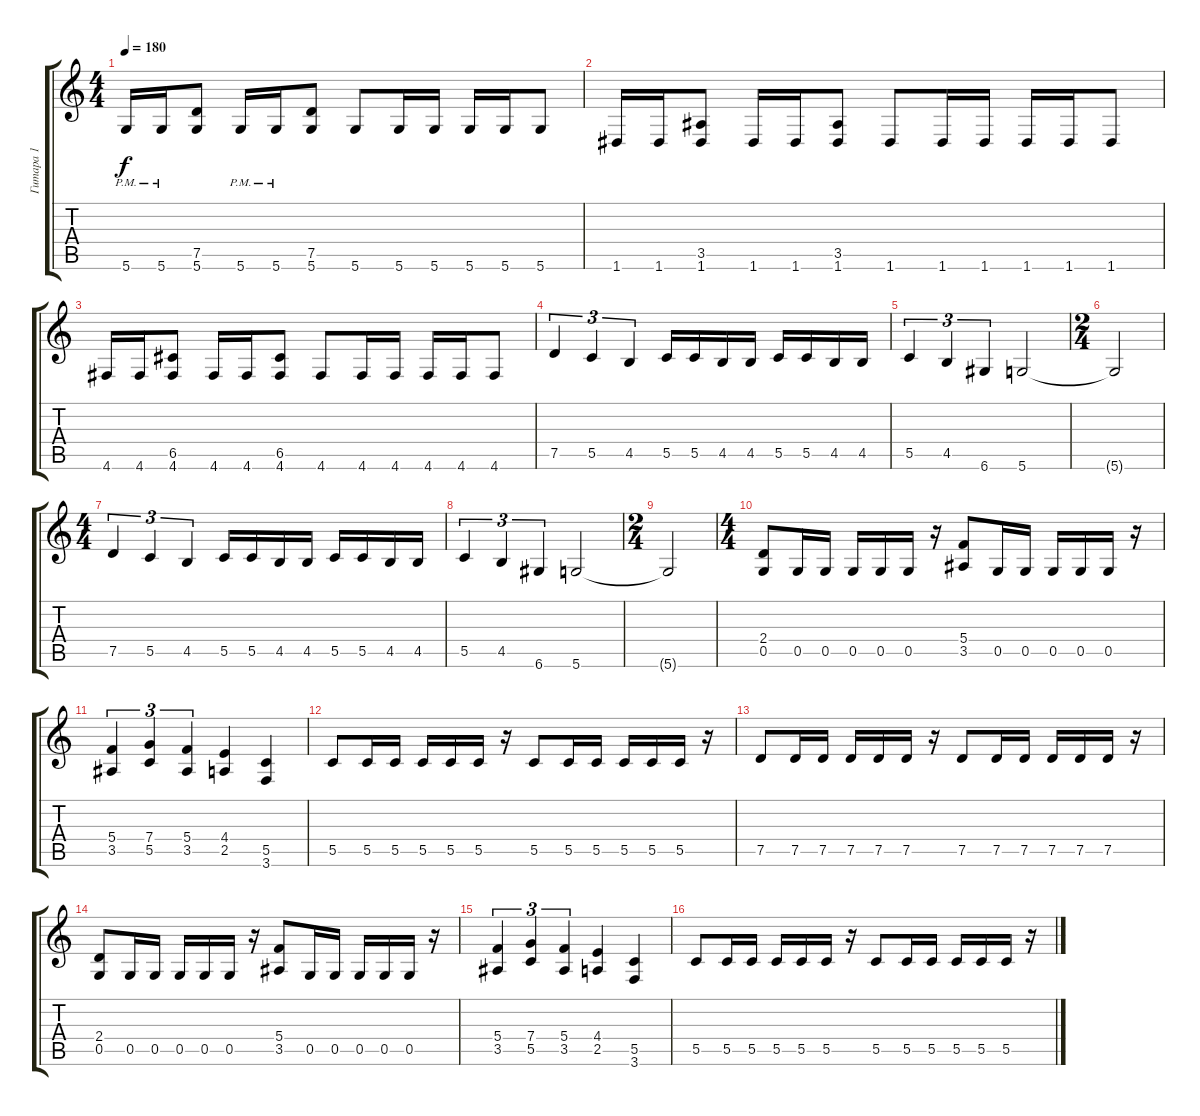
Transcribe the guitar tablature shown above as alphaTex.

\track ("Гитара 1" "Гитара 1") {instrument distortionguitar}
\staff {score tabs}
\tuning (D4 A3 F3 C3 G2 D2) {hide}
\ts (4 4)
\tempo 180
\clef g2
\ks c
5.6{pm}.16{dy f} 5.6{pm}.16 (7.5 5.6).8 5.6{pm}.16 5.6{pm}.16 (7.5 5.6).8 5.6.8 5.6.16 5.6.16 5.6.16 5.6.16 5.6.8 |
1.6.16 1.6.16 (3.5 1.6).8 1.6.16 1.6.16 (3.5 1.6).8 1.6.8 1.6.16 1.6.16 1.6.16 1.6.16 1.6.8 |
4.6.16 4.6.16 (6.5 4.6).8 4.6.16 4.6.16 (6.5 4.6).8 4.6.8 4.6.16 4.6.16 4.6.16 4.6.16 4.6.8 |
7.5.4{tu (3 2)} 5.5.4{tu (3 2)} 4.5.4{tu (3 2)} 5.5.16 5.5.16 4.5.16 4.5.16 5.5.16 5.5.16 4.5.16 4.5.16 |
5.5.4{tu (3 2)} 4.5.4{tu (3 2)} 6.6.4{tu (3 2)} 5.6.2 |
\ts (2 4)
5.6{t}.2 |
\ts (4 4)
7.5.4{tu (3 2)} 5.5.4{tu (3 2)} 4.5.4{tu (3 2)} 5.5.16 5.5.16 4.5.16 4.5.16 5.5.16 5.5.16 4.5.16 4.5.16 |
5.5.4{tu (3 2)} 4.5.4{tu (3 2)} 6.6.4{tu (3 2)} 5.6.2 |
\ts (2 4)
5.6{t}.2 |
\ts (4 4)
(2.4 0.5).8 0.5.16 0.5.16 0.5.16 0.5.16 0.5.16 r.16 (5.4 3.5).8 0.5.16 0.5.16 0.5.16 0.5.16 0.5.16 r.16 |
(5.4 3.5).4{tu (3 2)} (7.4 5.5).4{tu (3 2)} (5.4 3.5).4{tu (3 2)} (4.4 2.5).4 (5.5 3.6).4 |
5.5.8 5.5.16 5.5.16 5.5.16 5.5.16 5.5.16 r.16 5.5.8 5.5.16 5.5.16 5.5.16 5.5.16 5.5.16 r.16 |
7.5.8 7.5.16 7.5.16 7.5.16 7.5.16 7.5.16 r.16 7.5.8 7.5.16 7.5.16 7.5.16 7.5.16 7.5.16 r.16 |
(2.4 0.5).8 0.5.16 0.5.16 0.5.16 0.5.16 0.5.16 r.16 (5.4 3.5).8 0.5.16 0.5.16 0.5.16 0.5.16 0.5.16 r.16 |
(5.4 3.5).4{tu (3 2)} (7.4 5.5).4{tu (3 2)} (5.4 3.5).4{tu (3 2)} (4.4 2.5).4 (5.5 3.6).4 |
5.5.8 5.5.16 5.5.16 5.5.16 5.5.16 5.5.16 r.16 5.5.8 5.5.16 5.5.16 5.5.16 5.5.16 5.5.16 r.16
